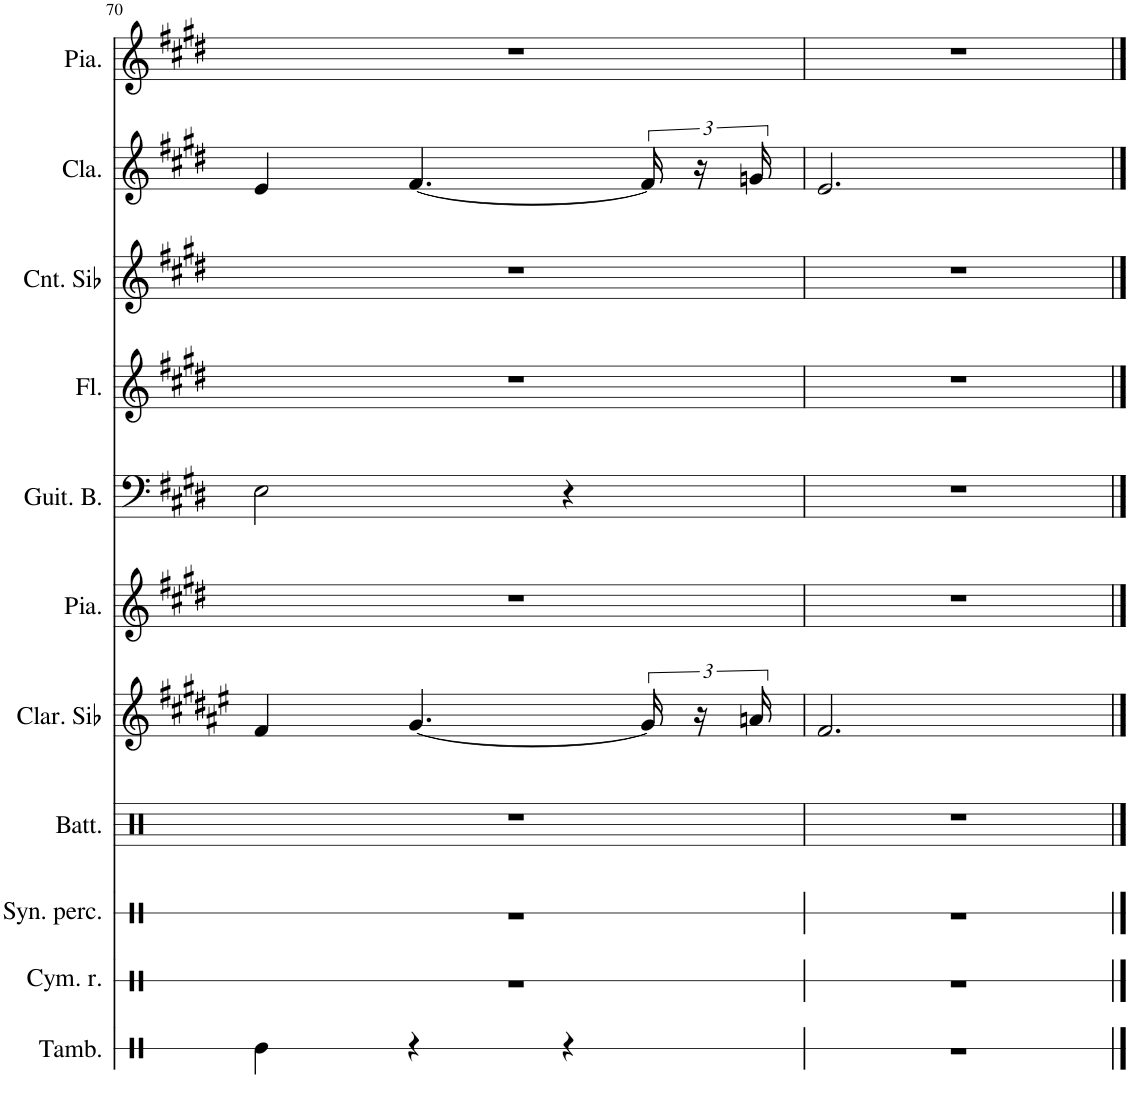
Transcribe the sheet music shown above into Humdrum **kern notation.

**kern	**kern	**kern	**kern	**kern	**kern	**kern	**kern	**kern	**kern	**kern
*part11	*part10	*part9	*part8	*part7	*part6	*part5	*part4	*part3	*part2	*part1
*staff11	*staff10	*staff9	*staff8	*staff7	*staff6	*staff5	*staff4	*staff3	*staff2	*staff1
*I"Tambourin, tambourn	*I"Cymbale ride, ride	*I"Synthétiseur de percussions, snare	*I"Batterie, bassdrum	*I"Clarinette en Sib	*I"Piano, orgue	*I"Guitare basse, basse	*I"Flûte, flute	*I"Cornet en Sib, cuivres	*I"Clavecin, harpsi	*I"Piano, piano
*I'Tamb.	*I'Cym. r.	*I'Syn. perc.	*I'Batt.	*I'Clar. Sib	*I'Pia.	*I'Guit. B.	*I'Fl.	*I'Cnt. Sib	*I'Cla.	*I'Pia.
!!LO:PB:g=z
*clefX	*clefX	*clefX	*clefX	*clefG2	*clefG2	*clefF4	*clefG2	*clefG2	*clefG2	*clefG2
*	*	*	*	*Trd1c2	*	*Trd7c12	*	*Trd1c2	*	*
*k[]	*k[]	*k[]	*k[]	*k[f#c#g#d#a#e#]	*k[f#c#g#d#]	*k[f#c#g#d#]	*k[f#c#g#d#]	*k[f#c#g#d#]	*k[f#c#g#d#]	*k[f#c#g#d#]
*M3/4	*M3/4	*M3/4	*M3/4	*M3/4	*M3/4	*M3/4	*M3/4	*M3/4	*M3/4	*M3/4
=70	=70	=70	=70	=70	=70	=70	=70	=70	=70	=70
4Re\	2.r	2.r	2.r	4f#/	2.r	2E\	2.r	2.r	4e/	2.r
4r	.	.	.	[4.g#/	.	.	.	.	[4.f#/	.
4r	.	.	.	.	.	4r	.	.	.	.
.	.	.	.	24g#/]	.	.	.	.	24f#/]	.
.	.	.	.	24r	.	.	.	.	24r	.
.	.	.	.	24an/	.	.	.	.	24gn/	.
=71	=71	=71	=71	=71	=71	=71	=71	=71	=71	=71
2.r	2.r	2.r	2.r	2.f#/	2.r	2.r	2.r	2.r	2.e/	2.r
==	==	==	==	==	==	==	==	==	==	==
*-	*-	*-	*-	*-	*-	*-	*-	*-	*-	*-
